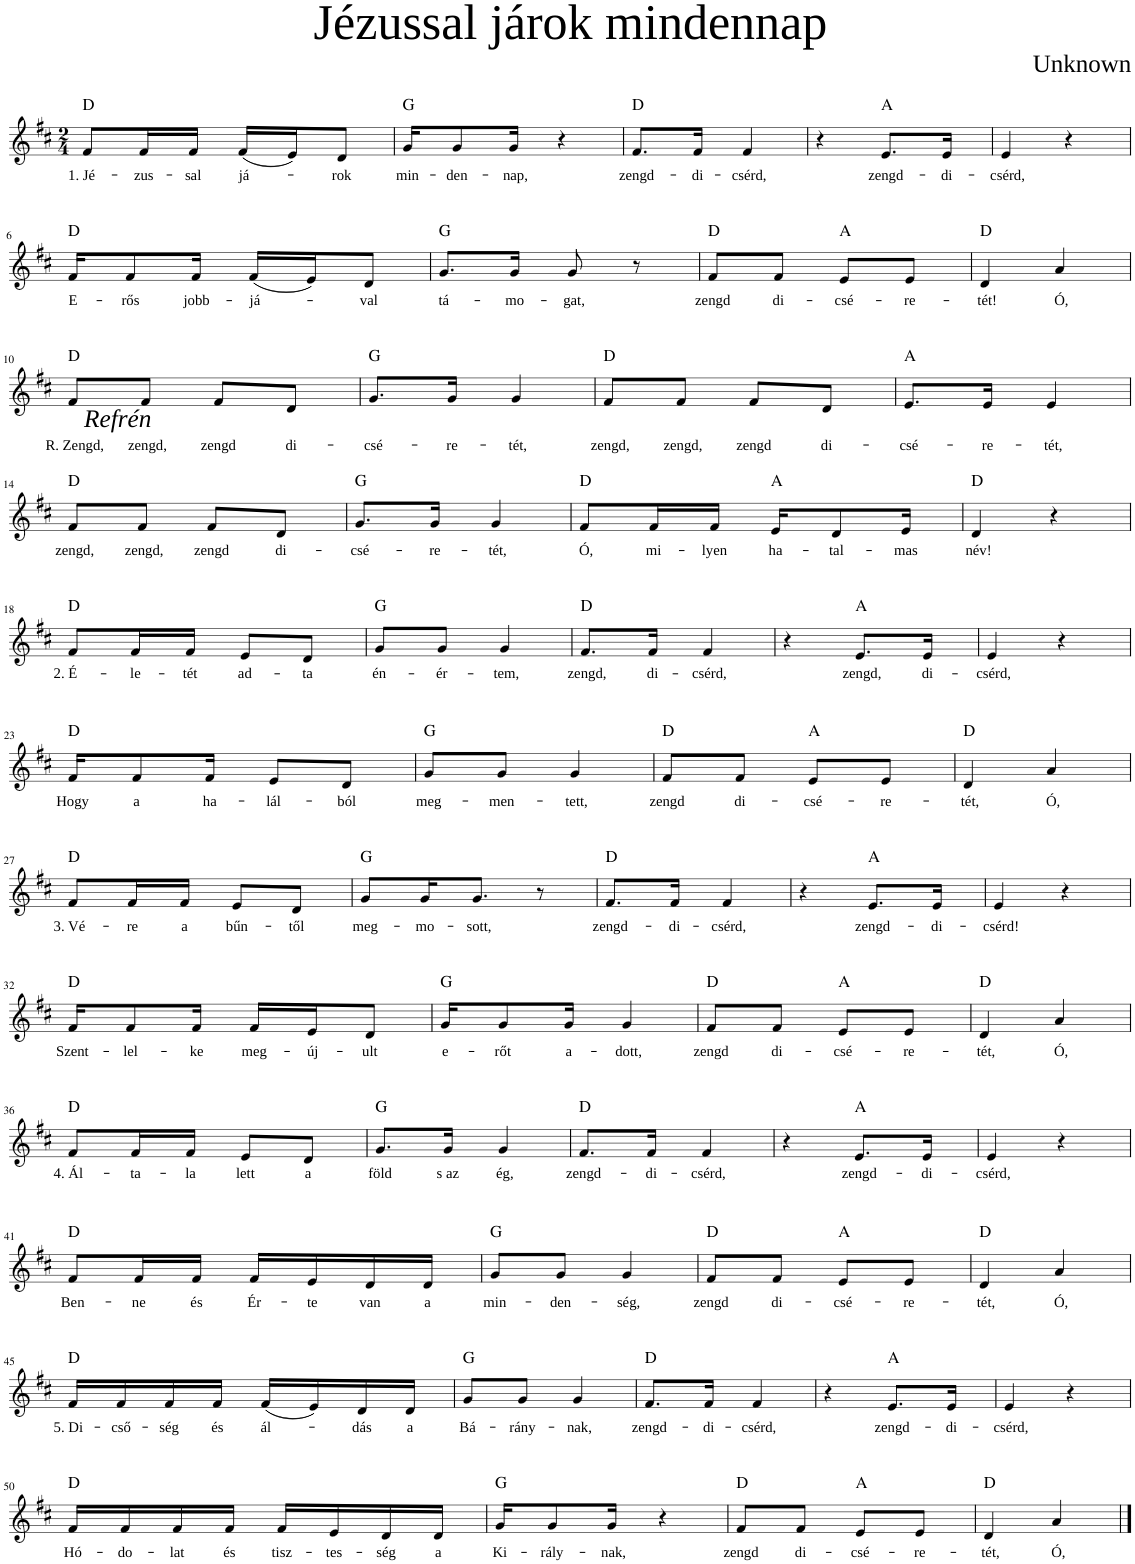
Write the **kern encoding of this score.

**kern	**text	**harte
*part1	*part1	*part1
*staff1	*staff1	*
*I"Choir	*	*
*I'Ch	*	*
*clefG2	*	*
*k[f#c#]	*	*
*M2/4	*	*
=1	=1	=1
!	!LO:LY:b	!
8f#/L	1. Jé-	D:maj
!	!LO:LY:b	!
16f#/L	-zus-	.
!	!LO:LY:b	!
16f#/JJ	-sal	.
!	!LO:LY:b	!
(16f#/LL	já-	.
16e/J)	.	.
!	!LO:LY:b	!
8d/J	-rok	.
=2	=2	=2
!	!LO:LY:b	!
16g/KL	min-	G:maj
!	!LO:LY:b	!
8g/	-den-	.
!	!LO:LY:b	!
16g/Jk	-nap,	.
4r	.	.
=3	=3	=3
!	!LO:LY:b	!
8.f#/L	zengd-	D:maj
!	!LO:LY:b	!
16f#/Jk	-di-	.
!	!LO:LY:b	!
4f#/	-csérd,	.
=4	=4	=4
4r	.	.
!	!LO:LY:b	!
8.e/L	zengd-	A:maj
!	!LO:LY:b	!
16e/Jk	-di-	.
=5	=5	=5
!	!LO:LY:b	!
4e/	-csérd,	.
4r	.	.
!!LO:LB:g=z
=6	=6	=6
!	!LO:LY:b	!
16f#/KL	E-	D:maj
!	!LO:LY:b	!
8f#/	-rős	.
!	!LO:LY:b	!
16f#/Jk	jobb-	.
!	!LO:LY:b	!
(16f#/LL	-já-	.
16e/J)	.	.
!	!LO:LY:b	!
8d/J	-val	.
=7	=7	=7
!	!LO:LY:b	!
8.g/L	tá-	G:maj
!	!LO:LY:b	!
16g/Jk	-mo-	.
!	!LO:LY:b	!
8g/	-gat,	.
8r	.	.
=8	=8	=8
!	!LO:LY:b	!
8f#/L	zengd	D:maj
!	!LO:LY:b	!
8f#/J	di-	.
!	!LO:LY:b	!
8e/L	-csé-	A:maj
!	!LO:LY:b	!
8e/J	-re-	.
=9	=9	=9
!	!LO:LY:b	!
4d/	-tét!	D:maj
!	!LO:LY:b	!
4a/	Ó,	.
!!LO:LB:g=z
=10	=10	=10
!LO:TX:b:i:t=Refrén	!	!
!	!LO:LY:b	!
8f#/L	R. Zengd,	D:maj
!	!LO:LY:b	!
8f#/J	zengd,	.
!	!LO:LY:b	!
8f#/L	zengd	.
!	!LO:LY:b	!
8d/J	di-	.
=11	=11	=11
!	!LO:LY:b	!
8.g/L	-csé-	G:maj
!	!LO:LY:b	!
16g/Jk	-re-	.
!	!LO:LY:b	!
4g/	-tét,	.
=12	=12	=12
!	!LO:LY:b	!
8f#/L	zengd,	D:maj
!	!LO:LY:b	!
8f#/J	zengd,	.
!	!LO:LY:b	!
8f#/L	zengd	.
!	!LO:LY:b	!
8d/J	di-	.
=13	=13	=13
!	!LO:LY:b	!
8.e/L	-csé-	A:maj
!	!LO:LY:b	!
16e/Jk	-re-	.
!	!LO:LY:b	!
4e/	-tét,	.
!!LO:LB:g=z
=14	=14	=14
!	!LO:LY:b	!
8f#/L	zengd,	D:maj
!	!LO:LY:b	!
8f#/J	zengd,	.
!	!LO:LY:b	!
8f#/L	zengd	.
!	!LO:LY:b	!
8d/J	di-	.
=15	=15	=15
!	!LO:LY:b	!
8.g/L	-csé-	G:maj
!	!LO:LY:b	!
16g/Jk	-re-	.
!	!LO:LY:b	!
4g/	-tét,	.
=16	=16	=16
!	!LO:LY:b	!
8f#/L	Ó,	D:maj
!	!LO:LY:b	!
16f#/L	mi-	.
!	!LO:LY:b	!
16f#/JJ	-lyen	.
!	!LO:LY:b	!
16e/KL	ha-	A:maj
!	!LO:LY:b	!
8d/	-tal-	.
!	!LO:LY:b	!
16e/Jk	-mas	.
=17	=17	=17
!	!LO:LY:b	!
4d/	név!	D:maj
4r	.	.
!!LO:LB:g=z
=18	=18	=18
!	!LO:LY:b	!
8f#/L	2. É-	D:maj
!	!LO:LY:b	!
16f#/L	-le-	.
!	!LO:LY:b	!
16f#/JJ	-tét	.
!	!LO:LY:b	!
8e/L	ad-	.
!	!LO:LY:b	!
8d/J	-ta	.
=19	=19	=19
!	!LO:LY:b	!
8g/L	én-	G:maj
!	!LO:LY:b	!
8g/J	-ér-	.
!	!LO:LY:b	!
4g/	-tem,	.
=20	=20	=20
!	!LO:LY:b	!
8.f#/L	zengd,	D:maj
!	!LO:LY:b	!
16f#/Jk	di-	.
!	!LO:LY:b	!
4f#/	-csérd,	.
=21	=21	=21
4r	.	.
!	!LO:LY:b	!
8.e/L	zengd,	A:maj
!	!LO:LY:b	!
16e/Jk	di-	.
=22	=22	=22
!	!LO:LY:b	!
4e/	-csérd,	.
4r	.	.
!!LO:LB:g=z
=23	=23	=23
!	!LO:LY:b	!
16f#/KL	Hogy	D:maj
!	!LO:LY:b	!
8f#/	a	.
!	!LO:LY:b	!
16f#/Jk	ha-	.
!	!LO:LY:b	!
8e/L	-lál-	.
!	!LO:LY:b	!
8d/J	ból	.
=24	=24	=24
!	!LO:LY:b	!
8g/L	meg-	G:maj
!	!LO:LY:b	!
8g/J	-men-	.
!	!LO:LY:b	!
4g/	-tett,	.
=25	=25	=25
!	!LO:LY:b	!
8f#/L	zengd	D:maj
!	!LO:LY:b	!
8f#/J	di-	.
!	!LO:LY:b	!
8e/L	-csé-	A:maj
!	!LO:LY:b	!
8e/J	-re-	.
=26	=26	=26
!	!LO:LY:b	!
4d/	-tét,	D:maj
!	!LO:LY:b	!
4a/	Ó,	.
!!LO:LB:g=z
=27	=27	=27
!	!LO:LY:b	!
8f#/L	3. Vé-	D:maj
!	!LO:LY:b	!
16f#/L	-re	.
!	!LO:LY:b	!
16f#/JJ	a	.
!	!LO:LY:b	!
8e/L	bűn-	.
!	!LO:LY:b	!
8d/J	-től	.
=28	=28	=28
!	!LO:LY:b	!
8g/L	meg-	G:maj
!	!LO:LY:b	!
16g/K	-mo-	.
!	!LO:LY:b	!
8.g/J	-sott,	.
8r	.	.
=29	=29	=29
!	!LO:LY:b	!
8.f#/L	zengd-	D:maj
!	!LO:LY:b	!
16f#/Jk	-di-	.
!	!LO:LY:b	!
4f#/	-csérd,	.
=30	=30	=30
4r	.	.
!	!LO:LY:b	!
8.e/L	zengd-	A:maj
!	!LO:LY:b	!
16e/Jk	-di-	.
=31	=31	=31
!	!LO:LY:b	!
4e/	csérd!	.
4r	.	.
!!LO:LB:g=z
=32	=32	=32
!	!LO:LY:b	!
16f#/KL	Szent-	D:maj
!	!LO:LY:b	!
8f#/	-lel-	.
!	!LO:LY:b	!
16f#/Jk	-ke	.
!	!LO:LY:b	!
16f#/LL	meg-	.
!	!LO:LY:b	!
16e/J	-új-	.
!	!LO:LY:b	!
8d/J	-ult	.
=33	=33	=33
!	!LO:LY:b	!
16g/KL	e-	G:maj
!	!LO:LY:b	!
8g/	-rőt	.
!	!LO:LY:b	!
16g/Jk	a-	.
!	!LO:LY:b	!
4g/	-dott,	.
=34	=34	=34
!	!LO:LY:b	!
8f#/L	zengd	D:maj
!	!LO:LY:b	!
8f#/J	di-	.
!	!LO:LY:b	!
8e/L	-csé-	A:maj
!	!LO:LY:b	!
8e/J	-re-	.
=35	=35	=35
!	!LO:LY:b	!
4d/	-tét,	D:maj
!	!LO:LY:b	!
4a/	Ó,	.
!!LO:LB:g=z
=36	=36	=36
!	!LO:LY:b	!
8f#/L	4. Ál-	D:maj
!	!LO:LY:b	!
16f#/L	-ta-	.
!	!LO:LY:b	!
16f#/JJ	-la	.
!	!LO:LY:b	!
8e/L	lett	.
!	!LO:LY:b	!
8d/J	a	.
=37	=37	=37
!	!LO:LY:b	!
8.g/L	föld	G:maj
!	!LO:LY:b	!
16g/Jk	s az	.
!	!LO:LY:b	!
4g/	ég,	.
=38	=38	=38
!	!LO:LY:b	!
8.f#/L	zengd-	D:maj
!	!LO:LY:b	!
16f#/Jk	-di-	.
!	!LO:LY:b	!
4f#/	-csérd,	.
=39	=39	=39
4r	.	.
!	!LO:LY:b	!
8.e/L	zengd-	A:maj
!	!LO:LY:b	!
16e/Jk	-di-	.
=40	=40	=40
!	!LO:LY:b	!
4e/	-csérd,	.
4r	.	.
!!LO:LB:g=z
=41	=41	=41
!	!LO:LY:b	!
8f#/L	Ben-	D:maj
!	!LO:LY:b	!
16f#/L	-ne	.
!	!LO:LY:b	!
16f#/JJ	és	.
!	!LO:LY:b	!
16f#/LL	Ér-	.
!	!LO:LY:b	!
16e/	-te	.
!	!LO:LY:b	!
16d/	van	.
!	!LO:LY:b	!
16d/JJ	a	.
=42	=42	=42
!	!LO:LY:b	!
8g/L	min-	G:maj
!	!LO:LY:b	!
8g/J	-den-	.
!	!LO:LY:b	!
4g/	-ség,	.
=43	=43	=43
!	!LO:LY:b	!
8f#/L	zengd	D:maj
!	!LO:LY:b	!
8f#/J	di-	.
!	!LO:LY:b	!
8e/L	-csé-	A:maj
!	!LO:LY:b	!
8e/J	-re-	.
=44	=44	=44
!	!LO:LY:b	!
4d/	-tét,	D:maj
!	!LO:LY:b	!
4a/	Ó,	.
!!LO:LB:g=z
=45	=45	=45
!	!LO:LY:b	!
16f#/LL	5. Di-	D:maj
!	!LO:LY:b	!
16f#/	-cső-	.
!	!LO:LY:b	!
16f#/	-ség	.
!	!LO:LY:b	!
16f#/JJ	és	.
!	!LO:LY:b	!
(16f#/LL	ál-	.
16e/)	.	.
!	!LO:LY:b	!
16d/	-dás	.
!	!LO:LY:b	!
16d/JJ	a	.
=46	=46	=46
!	!LO:LY:b	!
8g/L	Bá-	G:maj
!	!LO:LY:b	!
8g/J	-rány-	.
!	!LO:LY:b	!
4g/	-nak,	.
=47	=47	=47
!	!LO:LY:b	!
8.f#/L	zengd-	D:maj
!	!LO:LY:b	!
16f#/Jk	-di-	.
!	!LO:LY:b	!
4f#/	csérd,	.
=48	=48	=48
4r	.	.
!	!LO:LY:b	!
8.e/L	zengd-	A:maj
!	!LO:LY:b	!
16e/Jk	-di-	.
=49	=49	=49
!	!LO:LY:b	!
4e/	-csérd,	.
4r	.	.
!!LO:LB:g=z
=50	=50	=50
!	!LO:LY:b	!
16f#/LL	Hó-	D:maj
!	!LO:LY:b	!
16f#/	-do-	.
!	!LO:LY:b	!
16f#/	-lat	.
!	!LO:LY:b	!
16f#/JJ	és	.
!	!LO:LY:b	!
16f#/LL	tisz-	.
!	!LO:LY:b	!
16e/	-tes-	.
!	!LO:LY:b	!
16d/	-ség	.
!	!LO:LY:b	!
16d/JJ	a	.
=51	=51	=51
!	!LO:LY:b	!
16g/KL	Ki-	G:maj
!	!LO:LY:b	!
8g/	-rály-	.
!	!LO:LY:b	!
16g/Jk	-nak,	.
4r	.	.
=52	=52	=52
!	!LO:LY:b	!
8f#/L	zengd	D:maj
!	!LO:LY:b	!
8f#/J	di-	.
!	!LO:LY:b	!
8e/L	-csé-	A:maj
!	!LO:LY:b	!
8e/J	-re-	.
=53	=53	=53
!	!LO:LY:b	!
4d/	-tét,	D:maj
!	!LO:LY:b	!
4a/	Ó,	.
==	==	==
*-	*-	*-
